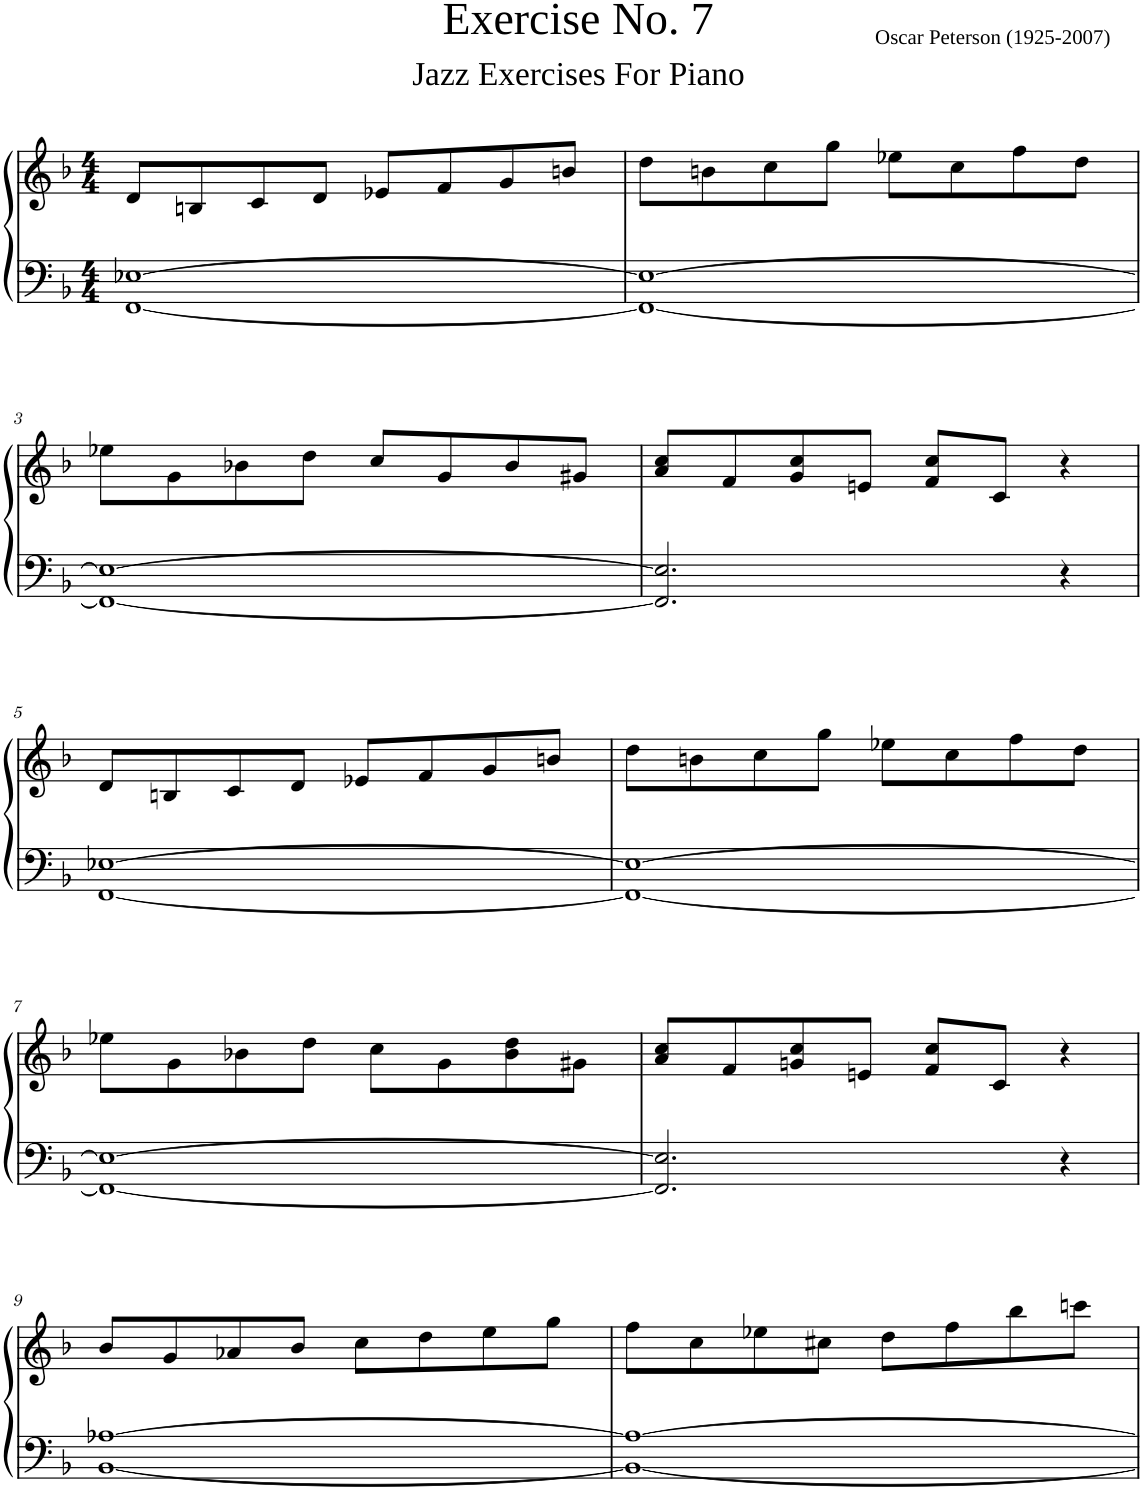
**kern	**kern
*part1	*part1
*staff2	*staff1
*I"Piano	*
*I'Pno	*
*clefF4	*clefG2
*k[b-]	*k[b-]
*M4/4	*M4/4
=1	=1
[1FF [>1E-X	8d/L
.	8Bn/
.	8c/
.	8d/J
.	8e-X/L
.	8f/
.	8g/
.	8bn/J
=2	=2
1FF_ 1E-_	8dd\L
.	8bn\
.	8cc\
.	8gg\J
.	8ee-X\L
.	8cc\
.	8ff\
.	8dd\J
!!LO:LB:g=z
=3	=3
1FF_ 1E-_	8ee-X\L
.	8g\
.	8b-X\
.	8dd\J
.	8cc/L
.	8g/
.	8b-/
.	8g#X/J
=4	=4
2.FF/] 2.E-/]	8a/ 8cc/L
.	8f/
.	8g/ 8cc/
.	8en/J
.	8f/ 8cc/L
.	8c/J
4r	4r
!!LO:LB:g=z
=5	=5
[1FF [>1E-X	8d/L
.	8Bn/
.	8c/
.	8d/J
.	8e-X/L
.	8f/
.	8g/
.	8bn/J
=6	=6
1FF_ 1E-_	8dd\L
.	8bn\
.	8cc\
.	8gg\J
.	8ee-X\L
.	8cc\
.	8ff\
.	8dd\J
!!LO:LB:g=z
=7	=7
1FF_ 1E-_	8ee-X\L
.	8g\
.	8b-X\
.	8dd\J
.	8cc\L
.	8g\
.	8b-\ 8dd\
.	8g#X\J
=8	=8
2.FF/] 2.E-/]	8a/ 8cc/L
.	8f/
.	8gn/ 8cc/
.	8en/J
.	8f/ 8cc/L
.	8c/J
4r	4r
!!LO:LB:g=z
=9	=9
[<1BB- [>1A-X	8b-/L
.	8g/
.	8a-X/
.	8b-/J
.	8cc\L
.	8dd\
.	8ee\
.	8gg\J
=10	=10
1BB-_ 1A-_	8ff\L
.	8cc\
.	8ee-X\
.	8cc#X\J
.	8dd\L
.	8ff\
.	8bb-\
.	8cccn\J
=	=
*-	*-
